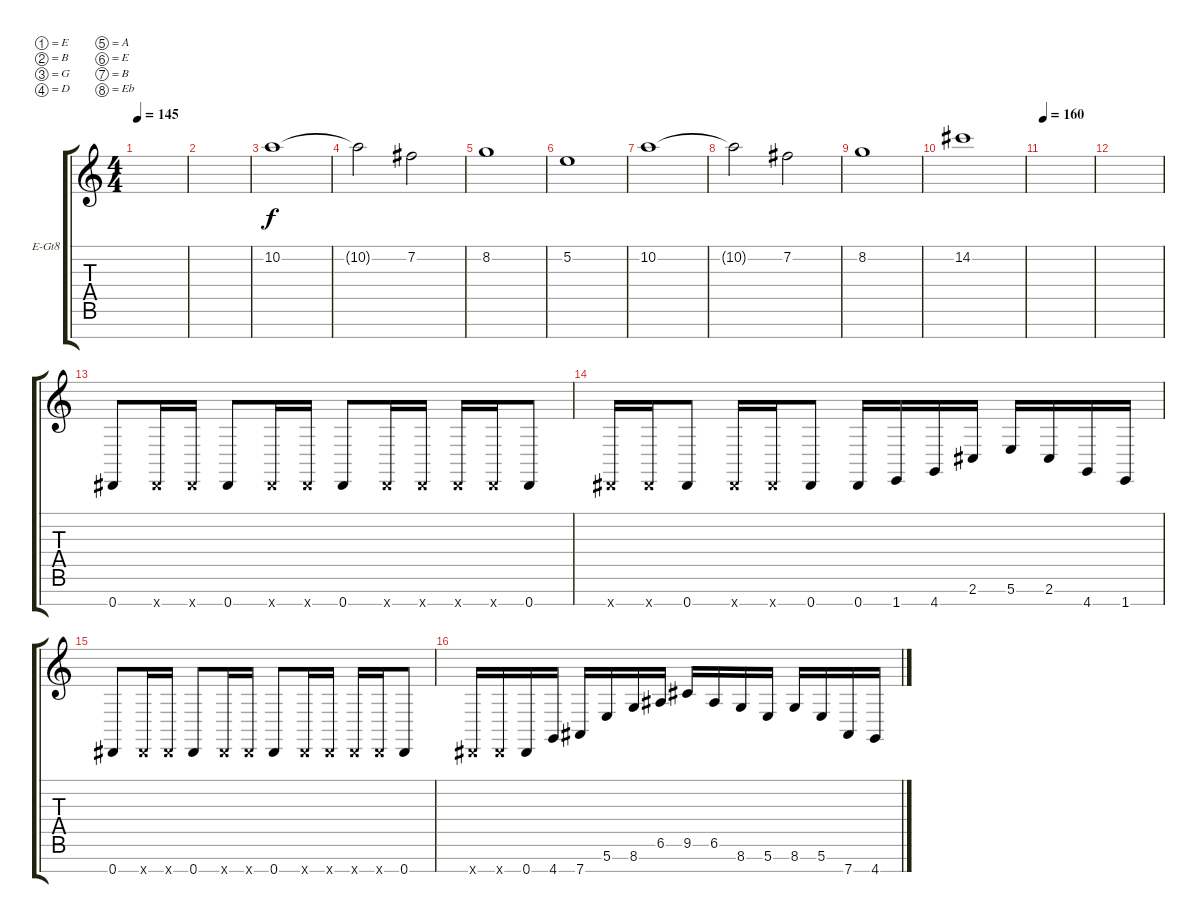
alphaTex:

\bracketExtendMode groupsimilarinstruments
\firstSystemTrackNameOrientation horizontal
\otherSystemsTrackNameOrientation horizontal
\track ("Electric Guitar" "E-Gt8") {instrument distortionguitar}
\staff {score tabs}
\tuning (E4 B3 G3 D3 A2 E2 B1 Eb1)
\ts (4 4)
\tempo 145
\clef g2
\scale
0.333333
\ks c
|
\scale
0.333333 |
\scale
0.333333 10.2.1 |
\scale
0.333333 10.2{t}.2 7.2.2 |
\scale
0.333333 8.2.1 |
\scale
0.333333 5.2.1 |
\scale
0.333333 10.2.1 |
\scale
0.333333 10.2{t}.2 7.2.2 |
\scale
0.333333 8.2.1 |
\scale
0.333333 14.2.1 |
\tempo 160
\scale
0.333333 |
\scale
0.333333 |
\scale
0.333333 0.8.8 0.8{x}.16 0.8{x}.16 0.8.8 0.8{x}.16 0.8{x}.16 0.8.8 0.8{x}.16 0.8{x}.16 0.8{x}.16 0.8{x}.16 0.8.8 |
\scale
0.333333 0.8{x}.16 0.8{x}.16 0.8.8 0.8{x}.16 0.8{x}.16 0.8.8 0.8.16 1.8.16 4.8.16 2.7.16 5.7.16 2.7.16 4.8.16 1.8.16 |
\scale
0.333333 0.8.8 0.8{x}.16 0.8{x}.16 0.8.8 0.8{x}.16 0.8{x}.16 0.8.8 0.8{x}.16 0.8{x}.16 0.8{x}.16 0.8{x}.16 0.8.8 |
\scale
0.333333 0.8{x}.16 0.8{x}.16 0.8.16 4.8.16 7.8.16 5.7.16 8.7.16 6.6.16 9.6.16 6.6.16 8.7.16 5.7.16 8.7.16 5.7.16 7.8.16 4.8.16
